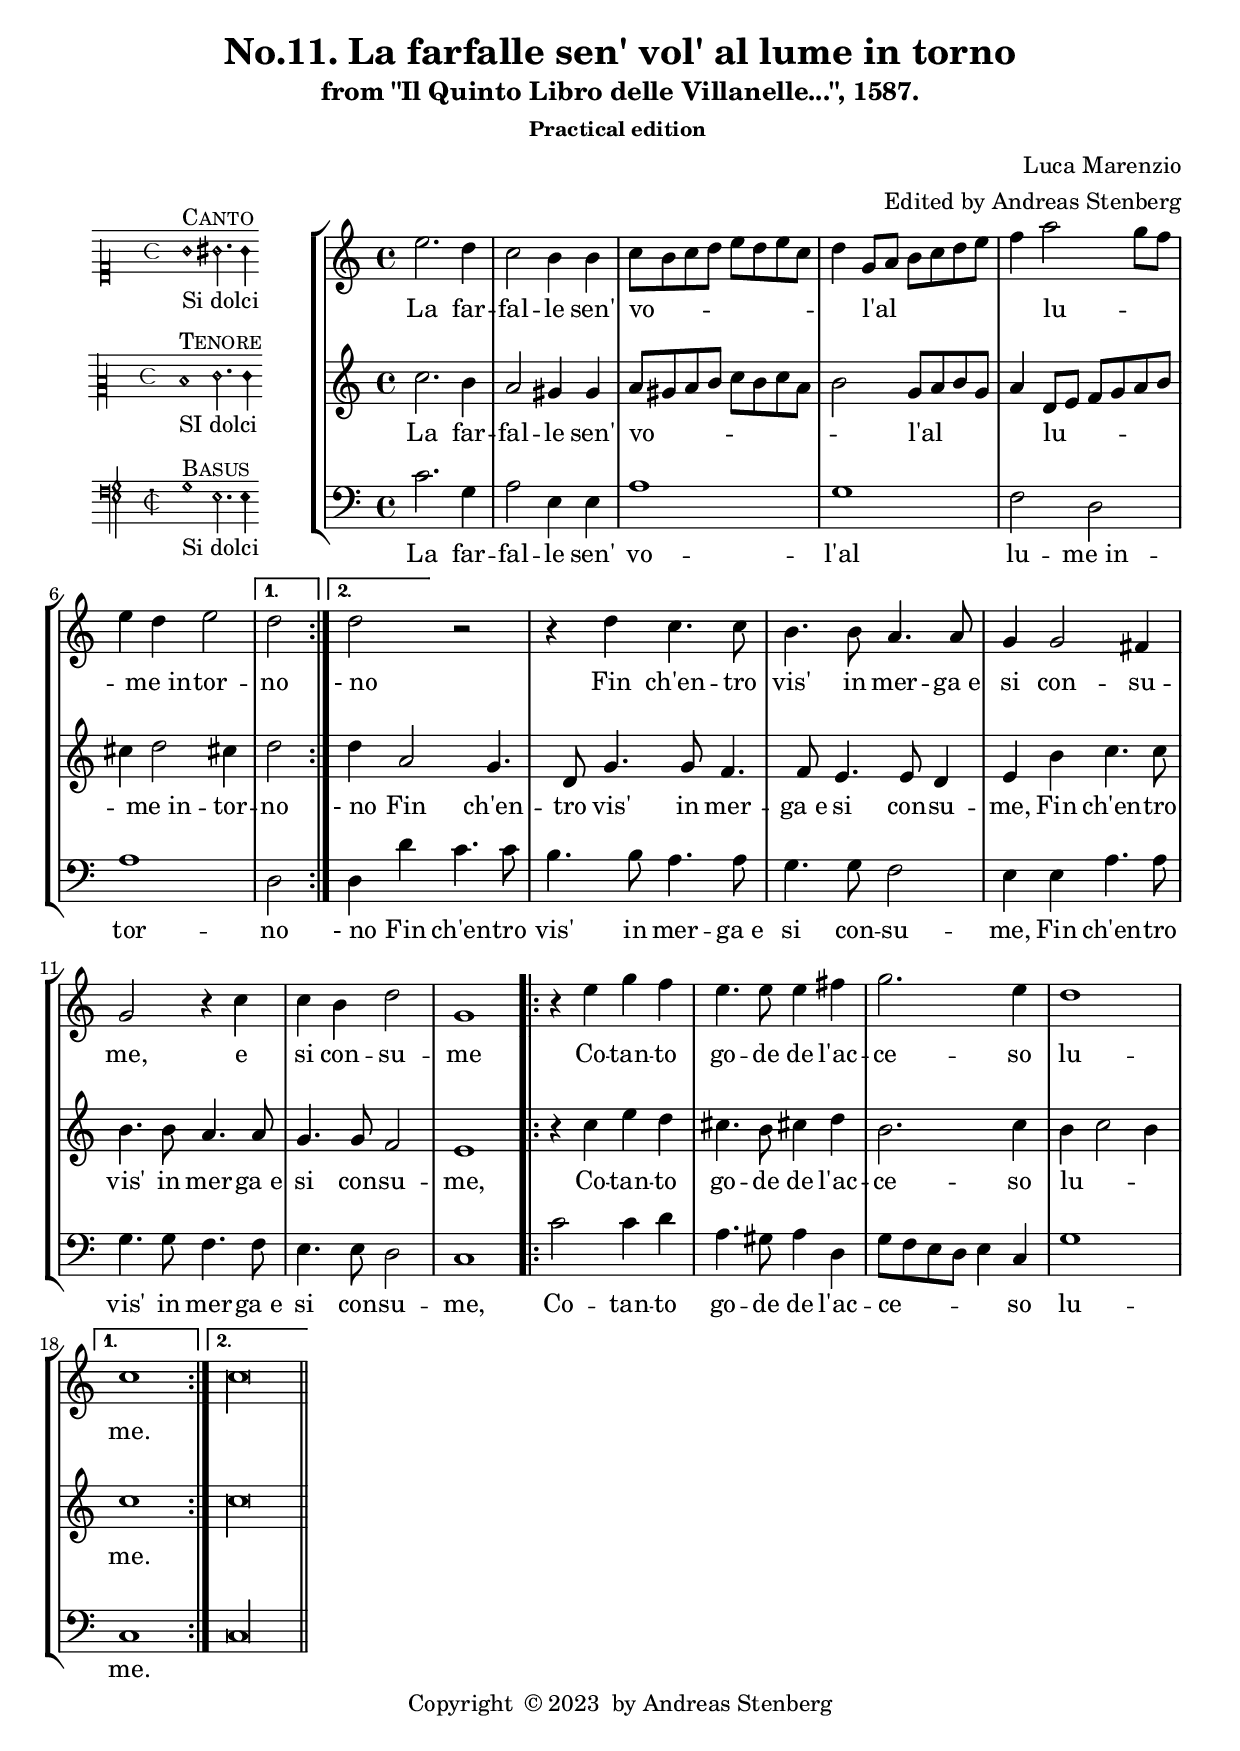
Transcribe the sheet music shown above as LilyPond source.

\version "2.20.0"

\include "deutsch.ly"

#(append! supported-clefs '(("mensural-f3" . ("clefs.mensural.f" 0 0))))

ficta = \once \set suggestAccidentals =##t

\header {

  title = "No.11. La farfalle sen' vol' al lume in torno"

  subtitle = "from \"Il Quinto Libro delle Villanelle...\", 1587."

  subsubtitle = "Practical edition "

  composer = "Luca Marenzio"

  arranger = "Edited by Andreas Stenberg"
  poet = ""
  meter =""

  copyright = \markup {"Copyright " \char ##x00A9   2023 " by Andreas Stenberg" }

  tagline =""

}

global = {

  \key c \major

}

%% PDF p.5.

sopMusic = \relative c'' {


  \set Score.tempoHideNote = ##t

  \tempo 2 = 96

  \time 4/4
\repeat volta 2 {
  e2. d4
  c2 h4 h4
  c8\melisma h8 c8 d8

  e8 d8 e8 c8 d4\melismaEnd g,8\melisma a8 h8 c8 d8 e8
  f4\melismaEnd a2\melisma g8 f8
  e4\melismaEnd d4 e2
}
\alternative {
  { d2 }
  { d2 }
}

  \once \revert Staff.BarLine.transparent

  \bar ":||:"

    r2 r4 d4
    c4. c8 h4. h8
    a4. a8 g4 g2
    fis4 g2
    r4 c4 c4 h4
    d2 g,1

  \once \revert Staff.BarLine.transparent

  \once  \override Staff.BarLine.bar-extent = #'(-3 . 3)

  \repeat volta 2 {

    r4 e'4 g4 f4
    e4. e8 e4 fis4
    g2. e4
    d1
  }
  \alternative {
   { c1 }
   { \cadenzaOn  c\longa*1/2 \cadenzaOff }
  }

      \bar "||"

}

sopWords = \lyricmode {

  La far -- fal -- le sen' vo -- l'al lu -- me_in -- tor -- no
  "- no"
  Fin ch'en -- tro vis' in mer -- ga_e si con -- su -- me,
  e si con -- su -- me
  Co -- tan -- to go -- de de l'ac -- ce  -- so lu -- me.

}

%% PDF p.53.

altoMusic = \relative c' {

\repeat volta 2 {
  c'2. h4
  a2 gis4 gis4
  a8\melisma gis8 a8 h8 c8 h8 c8 a8
  h2\melismaEnd g8\melisma a8 h8 g8
  a4\melismaEnd d,8\melisma e8 f8 g8  a8 h8
  cis4\melismaEnd d2 cis!4
}
\alternative {
  { d2 }
  { d4 }
}

  \once \revert Staff.BarLine.transparent
  \bar ":||:"
  a2 g4. d8
  g4. g8

  f4. f8
  e4. e8 d4 e4
  h'4 c4. c8 h4. h8
  a4. a8  g4. g8
  f2
  e1

  \repeat volta 2 {
  r4 c'4 e4 d4
  cis4. h8 cis!4 d4
  h2. c4
  h4\melisma c2 h4\melismaEnd
  }
  \alternative {
  { c1 }
  { c\longa*1/2 }
  }
}

altoWords = \lyricmode {

  La far -- fal -- le sen' vo -- l'al lu -- me_in -- tor -- no
  "- no"
  Fin ch'en -- tro vis' in mer -- ga_e si con -- su -- me,
  Fin ch'en -- tro vis' in mer -- ga_e si con -- su -- me,
  Co -- tan -- to go -- de de l'ac -- ce  -- so lu -- me.

}

%% PDF p.101.

bassMusic = \relative c {

  \clef "bass"


\repeat volta 2 {
  c'2. g4
  a2 e4 e4
  a1
  g1
  f2 d2
  a'1
}
\alternative {
  { d,2 }
  { d4 }
}

  \once \revert Staff.BarLine.transparent
  \bar ":||:"

  d'4 c4. c8
  h4. h8
  a4. a8 g4. g8
  f2 e4 e4
  a4. a8 g4. g8
  f4. f8 e4. e8
  d2
  c1

  \repeat volta 2  {
  c'2 c4 d4
  a4. gis8

  a4 d,4
  g8\melisma f8 e8 d8 e4\melismaEnd c4
  g'1
  }
  \alternative {
  { c,1 }
  { c\longa*1/2 }
  }
}

bassWords = \lyricmode {

    La far -- fal -- le sen' vo -- l'al lu -- me_in -- tor -- no
    "- no"
  Fin ch'en -- tro vis' in mer -- ga_e si con -- su -- me,
  Fin ch'en -- tro vis' in mer -- ga_e si con -- su -- me,
  Co -- tan -- to go -- de de l'ac -- ce  -- so lu -- me.

}

incipitDiscantus = \markup {

  \score {

    {

      %      \set Staff.instrumentName = #"Tenor "

      \override NoteHead.style = #'neomensural

      \override Rest.style = #'neomensural

      \override Staff.TimeSignature.style = #'mensural

      \cadenzaOn

      \clef "petrucci-c1"

      \key c \major

      \time 4/4


      g'1 ^\markup { \smallCaps"Canto"} _"Si dolci"

      gis'2. gis'4

    }

    \layout {

      \context {

        \Voice

        \remove "Ligature_bracket_engraver"

        \consists "Mensural_ligature_engraver"

      }

      line-width = 4.5\cm

    }

  }

}



incipitAltus = \markup {

  \score {

    {

      %      \set Staff.instrumentName = #"Tenor "

      \override NoteHead.style = #'neomensural

      \override Rest.style = #'neomensural

      \override Staff.TimeSignature.style = #'mensural

      \cadenzaOn

      \clef "petrucci-c2"

      \key c \major

      \time 4/4

      d'1^\markup \smallCaps"Tenore"_"SI dolci"

      e'2. e'4

    }

    \layout {

      \context {

        \Voice

        \remove "Ligature_bracket_engraver"

        \consists "Mensural_ligature_engraver"

      }

      line-width = 4.5\cm

    }

  }

}



incipitBassus = \markup {

  \score {

    {

      %      \set Staff.instrumentName = #"Tenor "

      \override NoteHead.style = #'neomensural

      \override Rest.style = #'neomensural

      \override Staff.TimeSignature.style = #'mensural

      \cadenzaOn

      \clef "petrucci-f"

      \key c \major

      \time 2/2

      g1^\markup \smallCaps"Basus"_"Si dolci"

      e2. e4

    }

    \layout {

      \context {

        \Voice

        \remove "Ligature_bracket_engraver"

        \consists "Mensural_ligature_engraver"

      }

      line-width = 4.5\cm

    }

  }

}



\score {

  <<

    \new StaffGroup \with {

      \override VerticalAxisGroup.staff-staff-spacing = #'((basic-distance . 12))

    } <<

      \new Staff = treble <<

        \set Staff.instrumentName = \incipitDiscantus

        \new Voice = "sopranos" {

          \set  Staff.midiInstrument ="choir aahs"

          %	\voiceOne

          << \global \sopMusic >>

        }

      >>

      \new Lyrics = sopranos { s1 }


      \new Staff = "medius" <<

        \set Staff.instrumentName = \incipitAltus


        \new Voice = "altos" {

          %	\voiceTwo

          \set  Staff.midiInstrument ="choir aahs"

          << \global \altoMusic >>

        }

      >>


      \new Lyrics = "altos" { s1 }


      \new Staff ="basses" {

        \set Staff.instrumentName = \incipitBassus


        \new Voice = "basses" {

          \set  Staff.midiInstrument ="choir aahs"

          %	\voiceTwo

          << \global \bassMusic >>

        }

      }

    >>

    \new Lyrics = basses { s1 }


    \context Lyrics = sopranos \lyricsto sopranos \sopWords

    \context Lyrics = altos \lyricsto altos \altoWords

    \context Lyrics = basses \lyricsto basses \bassWords

  >>

  \layout {

    \context {

      \Score

      % no bars in staves

      %      \override BarLine.transparent = ##t


    }

    % the next three instructions keep the lyrics between the bar lines

    \context {

      \Lyrics

      \consists "Bar_engraver"

      \override BarLine.transparent = ##t

    }

    \context {

      \StaffGroup

      \consists "Separating_line_group_engraver"

    }

    \context {

      \Voice

      % no slurs

      \override Slur.transparent = ##t

      % Comment in the below "\remove" command to allow line

      % breaking also at those barlines where a note overlaps

      % into the next bar.  The command is commented out in this

      % short example score, but especially for large scores, you

      % will typically yield better line breaking and thus improve

      % overall spacing if you comment in the following command.

      %\remove "Forbid_line_break_engraver"

    }

    indent = 4.5\cm

  }


}

%% Stanzas 2 - 4

\pageBreak

\markup {

  \fontsize #1.0

  \column {

    \fill-line { "2." }

    \fill-line {

      \column {

        \line { Et io vera farfalla ogn' hor m'aggiro }

        \line { \hspace #4 Del  mio bel sol al vago almo splendore }

        \line { \hspace #4 Fin che gioiendo abrugi l'ali e'l core. }

      }

    }

    \vspace #1.0

    \fill-line { "3." }

    \fill-line {

      \column {

        \line { La salamandra nelle vive fiamme }

        \line { \hspace #4 Come aleri dice si nurtica e cria }

        \line { \hspace #4 Et io gioisco nella fiamma mia. }

      }

    }

        \vspace #1.0

    \fill-line { "4." }

    \fill-line {

      \column {

        \line { Cosi farfalla e salamandra insieme }

        \line { \hspace #4 Intorno volo de vostri occhi al foco }

        \line { \hspace #4 E vivo e m'ardo e struggo a poco a poco. }

      }
    }

  }

}

\score {

  \unfoldRepeats

  <<

    \new StaffGroup <<

      \new Staff = treble <<

        \set Staff.instrumentName = \incipitDiscantus

        \new Voice = "sopranos" {

          \set  Staff.midiInstrument ="choir aahs"

          %	\voiceOne

          << \global \sopMusic >>

        }

      >>

      \new Lyrics = sopranos { s1 }


      \new Staff = "medius" <<

        \set Staff.instrumentName = \incipitAltus


        \new Voice = "altos" {

          %	\voiceTwo

          \set  Staff.midiInstrument ="choir aahs"

          << \global \altoMusic >>

        }

      >>


      \new Lyrics = "altos" { s1 }


      \new Staff ="basses" {

        \set Staff.instrumentName = \incipitBassus


        \new Voice = "basses" {

          \set  Staff.midiInstrument ="choir aahs"

          \clef "G_8"

          %	\voiceTwo

          << \global \bassMusic >>

        }

      }

    >>

    \new Lyrics = basses { s1 }


    \context Lyrics = sopranos \lyricsto sopranos \sopWords

    \context Lyrics = altos \lyricsto altos \altoWords

    \context Lyrics = basses \lyricsto basses \bassWords

  >>

  \midi {}

}

\paper {

  ragged-bottom = ##t

  ragged-last-bottom = ##t

  ragged-last = ##t

}


%{

convert-ly.py (GNU LilyPond) 2.18.2  convert-ly.py: Processing `'...

Applying conversion: 2.15.7, 2.15.9, 2.15.10, 2.15.16, 2.15.17,

2.15.18, 2.15.19, 2.15.20, 2.15.25, 2.15.32, 2.15.39, 2.15.40,

2.15.42, 2.15.43, 2.16.0, 2.17.0, 2.17.4, 2.17.5, 2.17.6, 2.17.11,

2.17.14, 2.17.15, 2.17.18, 2.17.19, 2.17.20, 2.17.25, 2.17.27,

2.17.29, 2.17.97, 2.18.0

%}
